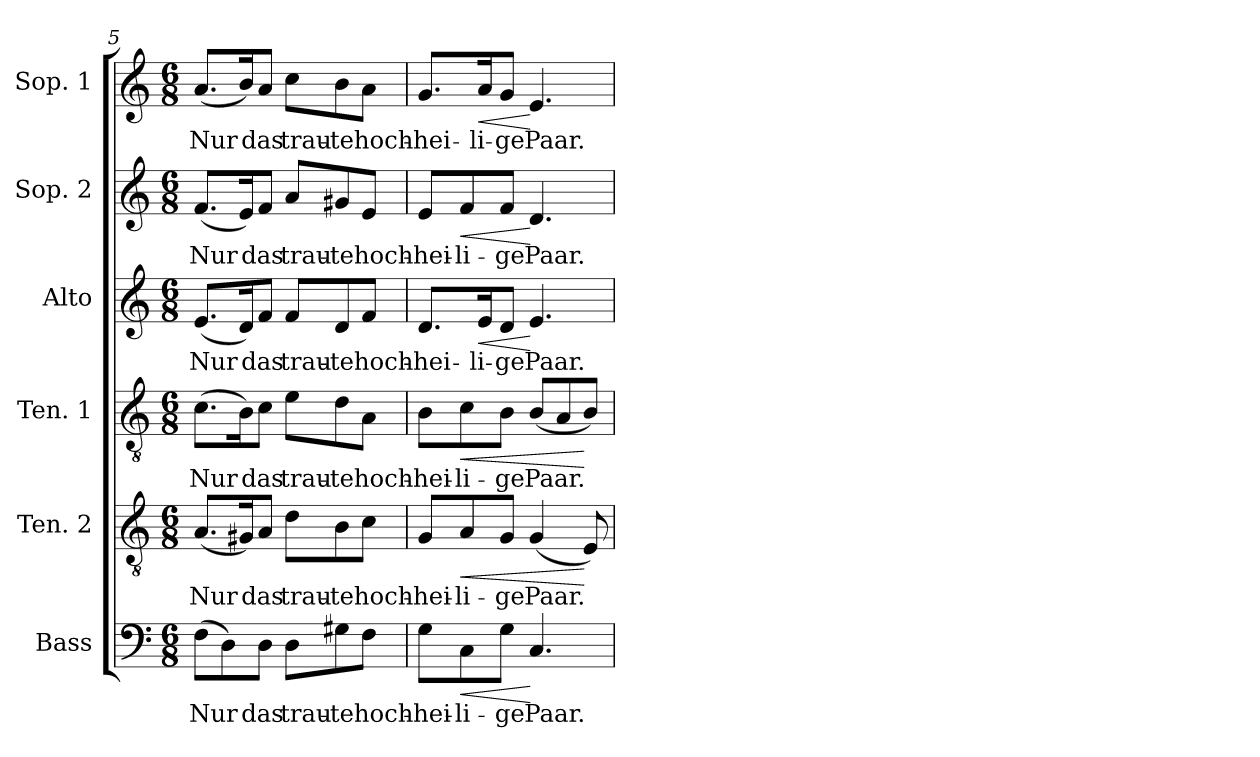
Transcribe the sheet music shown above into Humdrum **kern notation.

**kern	**text	**dynam	**kern	**text	**dynam	**kern	**text	**dynam	**kern	**text	**dynam	**kern	**text	**dynam	**kern	**text	**dynam
*part6	*part6	*part6	*part5	*part5	*part5	*part4	*part4	*part4	*part3	*part3	*part3	*part2	*part2	*part2	*part1	*part1	*part1
*staff6	*staff6	*staff6	*staff5	*staff5	*staff5	*staff4	*staff4	*staff4	*staff3	*staff3	*staff3	*staff2	*staff2	*staff2	*staff1	*staff1	*staff1
*I"Bass	*	*	*I"Ten. 2	*	*	*I"Ten. 1	*	*	*I"Alto	*	*	*I"Sop. 2	*	*	*I"Sop. 1	*	*
*I'Bs.	*	*	*I'T2.	*	*	*I'T1.	*	*	*I'A.	*	*	*I'S2.	*	*	*I'S1.	*	*
!!LO:PB:g=z
*clefF4	*	*	*clefGv2	*	*	*clefGv2	*	*	*clefG2	*	*	*clefG2	*	*	*clefG2	*	*
*	*	*	*ITrd7c12	*	*	*ITrd7c12	*	*	*	*	*	*	*	*	*	*	*
*k[]	*	*	*k[]	*	*	*k[]	*	*	*k[]	*	*	*k[]	*	*	*k[]	*	*
*C:	*	*	*C:	*	*	*C:	*	*	*C:	*	*	*C:	*	*	*C:	*	*
*M6/8	*	*	*M6/8	*	*	*M6/8	*	*	*M6/8	*	*	*M6/8	*	*	*M6/8	*	*
=5	=5	=5	=5	=5	=5	=5	=5	=5	=5	=5	=5	=5	=5	=5	=5	=5	=5
!	!LO:LY:b:color=#000000	!	!	!	!	!	!	!	!	!	!	!	!	!	!	!	!
!	!	!	!	!LO:LY:b:color=#000000	!	!	!	!	!	!	!	!	!	!	!	!	!
!	!	!	!	!	!	!	!LO:LY:b:color=#000000	!	!	!	!	!	!	!	!	!	!
!	!	!	!	!	!	!	!	!	!	!LO:LY:b:color=#000000	!	!	!	!	!	!	!
!	!	!	!	!	!	!	!	!	!	!	!	!	!LO:LY:b:color=#000000	!	!	!	!
!	!	!	!	!	!	!	!	!	!	!	!	!	!	!	!	!LO:LY:b:color=#000000	!
(8Fi\L	Nur	.	(8.AAi/L	Nur	.	(8.Ci\L	Nur	.	(8.ei/L	Nur	.	(8.fi/L	Nur	.	(8.ai/L	Nur	.
8Di\)	.	.	.	.	.	.	.	.	.	.	.	.	.	.	.	.	.
.	.	.	16GG#Xi/K)	.	.	16BBi\K)	.	.	16di/K)	.	.	16ei/K)	.	.	16bi/K)	.	.
!	!LO:LY:b:color=#000000	!	!	!	!	!	!	!	!	!	!	!	!	!	!	!	!
!	!	!	!	!LO:LY:b:color=#000000	!	!	!	!	!	!	!	!	!	!	!	!	!
!	!	!	!	!	!	!	!LO:LY:b:color=#000000	!	!	!	!	!	!	!	!	!	!
!	!	!	!	!	!	!	!	!	!	!LO:LY:b:color=#000000	!	!	!	!	!	!	!
!	!	!	!	!	!	!	!	!	!	!	!	!	!LO:LY:b:color=#000000	!	!	!	!
!	!	!	!	!	!	!	!	!	!	!	!	!	!	!	!	!LO:LY:b:color=#000000	!
8Di\J	das	.	8AAi/J	das	.	8Ci\J	das	.	8fi/J	das	.	8fi/J	das	.	8ai/J	das	.
!	!LO:LY:b:color=#000000	!	!	!	!	!	!	!	!	!	!	!	!	!	!	!	!
!	!	!	!	!LO:LY:b:color=#000000	!	!	!	!	!	!	!	!	!	!	!	!	!
!	!	!	!	!	!	!	!LO:LY:b:color=#000000	!	!	!	!	!	!	!	!	!	!
!	!	!	!	!	!	!	!	!	!	!LO:LY:b:color=#000000	!	!	!	!	!	!	!
!	!	!	!	!	!	!	!	!	!	!	!	!	!LO:LY:b:color=#000000	!	!	!	!
!	!	!	!	!	!	!	!	!	!	!	!	!	!	!	!	!LO:LY:b:color=#000000	!
8Di\L	trau-	.	8Di\L	trau-	.	8Ei\L	trau-	.	8fi/L	trau-	.	8ai/L	trau-	.	8cci\L	trau-	.
!	!LO:LY:b:color=#000000	!	!	!	!	!	!	!	!	!	!	!	!	!	!	!	!
!	!	!	!	!LO:LY:b:color=#000000	!	!	!	!	!	!	!	!	!	!	!	!	!
!	!	!	!	!	!	!	!LO:LY:b:color=#000000	!	!	!	!	!	!	!	!	!	!
!	!	!	!	!	!	!	!	!	!	!LO:LY:b:color=#000000	!	!	!	!	!	!	!
!	!	!	!	!	!	!	!	!	!	!	!	!	!LO:LY:b:color=#000000	!	!	!	!
!	!	!	!	!	!	!	!	!	!	!	!	!	!	!	!	!LO:LY:b:color=#000000	!
8G#Xi\	-te	.	8BBi\	-te	.	8Di\	-te	.	8di/	-te	.	8g#Xi/	-te	.	8bi\	-te	.
!	!LO:LY:b:color=#000000	!	!	!	!	!	!	!	!	!	!	!	!	!	!	!	!
!	!	!	!	!LO:LY:b:color=#000000	!	!	!	!	!	!	!	!	!	!	!	!	!
!	!	!	!	!	!	!	!LO:LY:b:color=#000000	!	!	!	!	!	!	!	!	!	!
!	!	!	!	!	!	!	!	!	!	!LO:LY:b:color=#000000	!	!	!	!	!	!	!
!	!	!	!	!	!	!	!	!	!	!	!	!	!LO:LY:b:color=#000000	!	!	!	!
!	!	!	!	!	!	!	!	!	!	!	!	!	!	!	!	!LO:LY:b:color=#000000	!
8Fi\J	hoch-	.	8Ci\J	hoch-	.	8AAi\J	hoch-	.	8fi/J	hoch-	.	8ei/J	hoch-	.	8ai\J	hoch-	.
=6	=6	=6	=6	=6	=6	=6	=6	=6	=6	=6	=6	=6	=6	=6	=6	=6	=6
!	!LO:LY:b:color=#000000	!	!	!	!	!	!	!	!	!	!	!	!	!	!	!	!
!	!	!	!	!LO:LY:b:color=#000000	!	!	!	!	!	!	!	!	!	!	!	!	!
!	!	!	!	!	!	!	!LO:LY:b:color=#000000	!	!	!	!	!	!	!	!	!	!
!	!	!	!	!	!	!	!	!	!	!LO:LY:b:color=#000000	!	!	!	!	!	!	!
!	!	!	!	!	!	!	!	!	!	!	!	!	!LO:LY:b:color=#000000	!	!	!	!
!	!	!	!	!	!	!	!	!	!	!	!	!	!	!	!	!LO:LY:b:color=#000000	!
8Gi\L	-hei-	.	8GGi/L	-hei-	.	8BBi\L	-hei-	.	8.di/L	-hei-	.	8ei/L	-hei-	.	8.gi/L	-hei-	.
!	!LO:LY:b:color=#000000	!LO:HP:b	!	!	!	!	!	!	!	!	!	!	!	!	!	!	!
!	!	!	!	!LO:LY:b:color=#000000	!LO:HP:b	!	!	!	!	!	!	!	!	!	!	!	!
!	!	!	!	!	!	!	!LO:LY:b:color=#000000	!LO:HP:b	!	!	!	!	!	!	!	!	!
!	!	!	!	!	!	!	!	!	!	!	!	!	!LO:LY:b:color=#000000	!LO:HP:b	!	!	!
8Ci\	-li-	<	8AAi/	-li-	<	8Ci\	-li-	<	.	.	.	8fi/	-li-	<	.	.	.
!	!	!	!	!	!	!	!	!	!	!LO:LY:b:color=#000000	!LO:HP:b	!	!	!	!	!	!
!	!	!	!	!	!	!	!	!	!	!	!	!	!	!	!	!LO:LY:b:color=#000000	!LO:HP:b
.	.	.	.	.	.	.	.	.	16ei/K	-li-	<	.	.	.	16ai/K	-li-	<
!	!LO:LY:b:color=#000000	!	!	!	!	!	!	!	!	!	!	!	!	!	!	!	!
!	!	!	!	!LO:LY:b:color=#000000	!	!	!	!	!	!	!	!	!	!	!	!	!
!	!	!	!	!	!	!	!LO:LY:b:color=#000000	!	!	!	!	!	!	!	!	!	!
!	!	!	!	!	!	!	!	!	!	!LO:LY:b:color=#000000	!	!	!	!	!	!	!
!	!	!	!	!	!	!	!	!	!	!	!	!	!LO:LY:b:color=#000000	!	!	!	!
!	!	!	!	!	!	!	!	!	!	!	!	!	!	!	!	!LO:LY:b:color=#000000	!
8Gi\J	-ge	.	8GGi/J	-ge	.	8BBi\J	-ge	.	8di/J	-ge	.	8fi/J	-ge	.	8gi/J	-ge	.
!	!LO:LY:b:color=#000000	!	!	!	!	!	!	!	!	!	!	!	!	!	!	!	!
!	!	!	!	!LO:LY:b:color=#000000	!	!	!	!	!	!	!	!	!	!	!	!	!
!	!	!	!	!	!	!	!LO:LY:b:color=#000000	!	!	!	!	!	!	!	!	!	!
!	!	!	!	!	!	!	!	!	!	!LO:LY:b:color=#000000	!	!	!	!	!	!	!
!	!	!	!	!	!	!	!	!	!	!	!	!	!LO:LY:b:color=#000000	!	!	!	!
!	!	!	!	!	!	!	!	!	!	!	!	!	!	!	!	!LO:LY:b:color=#000000	!
4.Ci/	Paar.	[	(4GGi/	Paar.	.	(8BBi/L	Paar.	.	4.ei/	Paar.	[	4.di/	Paar.	[	4.ei/	Paar.	[
.	.	.	.	.	.	8AAi/	.	.	.	.	.	.	.	.	.	.	.
.	.	.	8EEi/)	.	[	8BBi/J)	.	[	.	.	.	.	.	.	.	.	.
=	=	=	=	=	=	=	=	=	=	=	=	=	=	=	=	=	=
*-	*-	*-	*-	*-	*-	*-	*-	*-	*-	*-	*-	*-	*-	*-	*-	*-	*-
